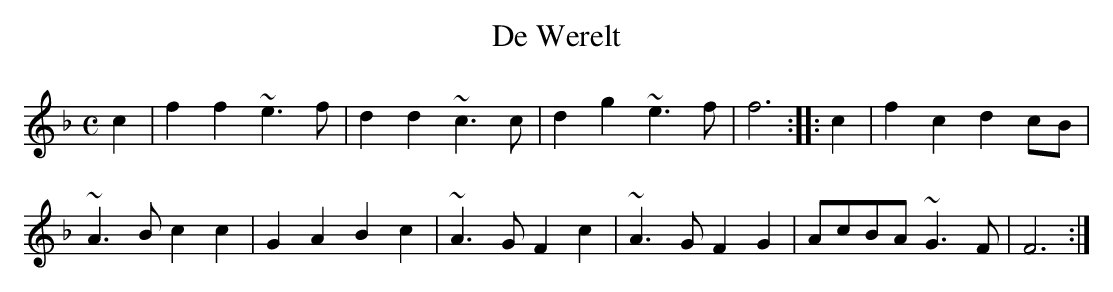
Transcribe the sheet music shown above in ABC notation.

X:1
T:De Werelt
M:C
K:Fmaj
c2|f2f2~e3f|d2d2~c3c|d2g2~e3f|f6:||:c2|f2c2d2cB|
~A3Bc2c2|G2A2B2c2|~A3GF2c2|~A3GF2G2|AcBA~G3F|F6:|
